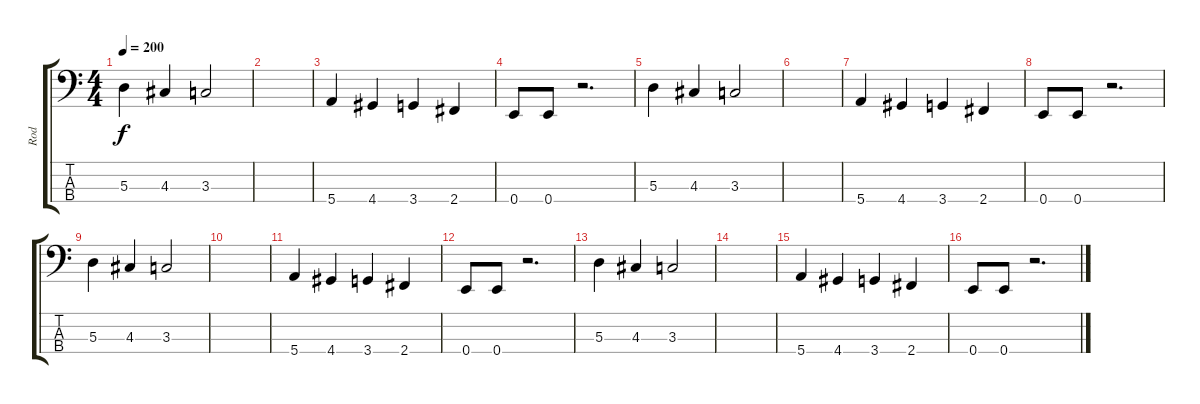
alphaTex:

\track ("Rod" "Rod") {instrument electricbasspick}
\staff {score tabs}
\tuning (G2 D2 A1 E1) {hide}
\ts (4 4)
\tempo 200
\clef f4
\ks c
5.3.4{dy f} 4.3.4 3.3.2 |
|
5.4.4 4.4.4 3.4.4 2.4.4 |
0.4.8 0.4.8 r.2{d} |
5.3.4 4.3.4 3.3.2 |
|
5.4.4 4.4.4 3.4.4 2.4.4 |
0.4.8 0.4.8 r.2{d} |
5.3.4 4.3.4 3.3.2 |
|
5.4.4 4.4.4 3.4.4 2.4.4 |
0.4.8 0.4.8 r.2{d} |
5.3.4 4.3.4 3.3.2 |
|
5.4.4 4.4.4 3.4.4 2.4.4 |
0.4.8 0.4.8 r.2{d}
